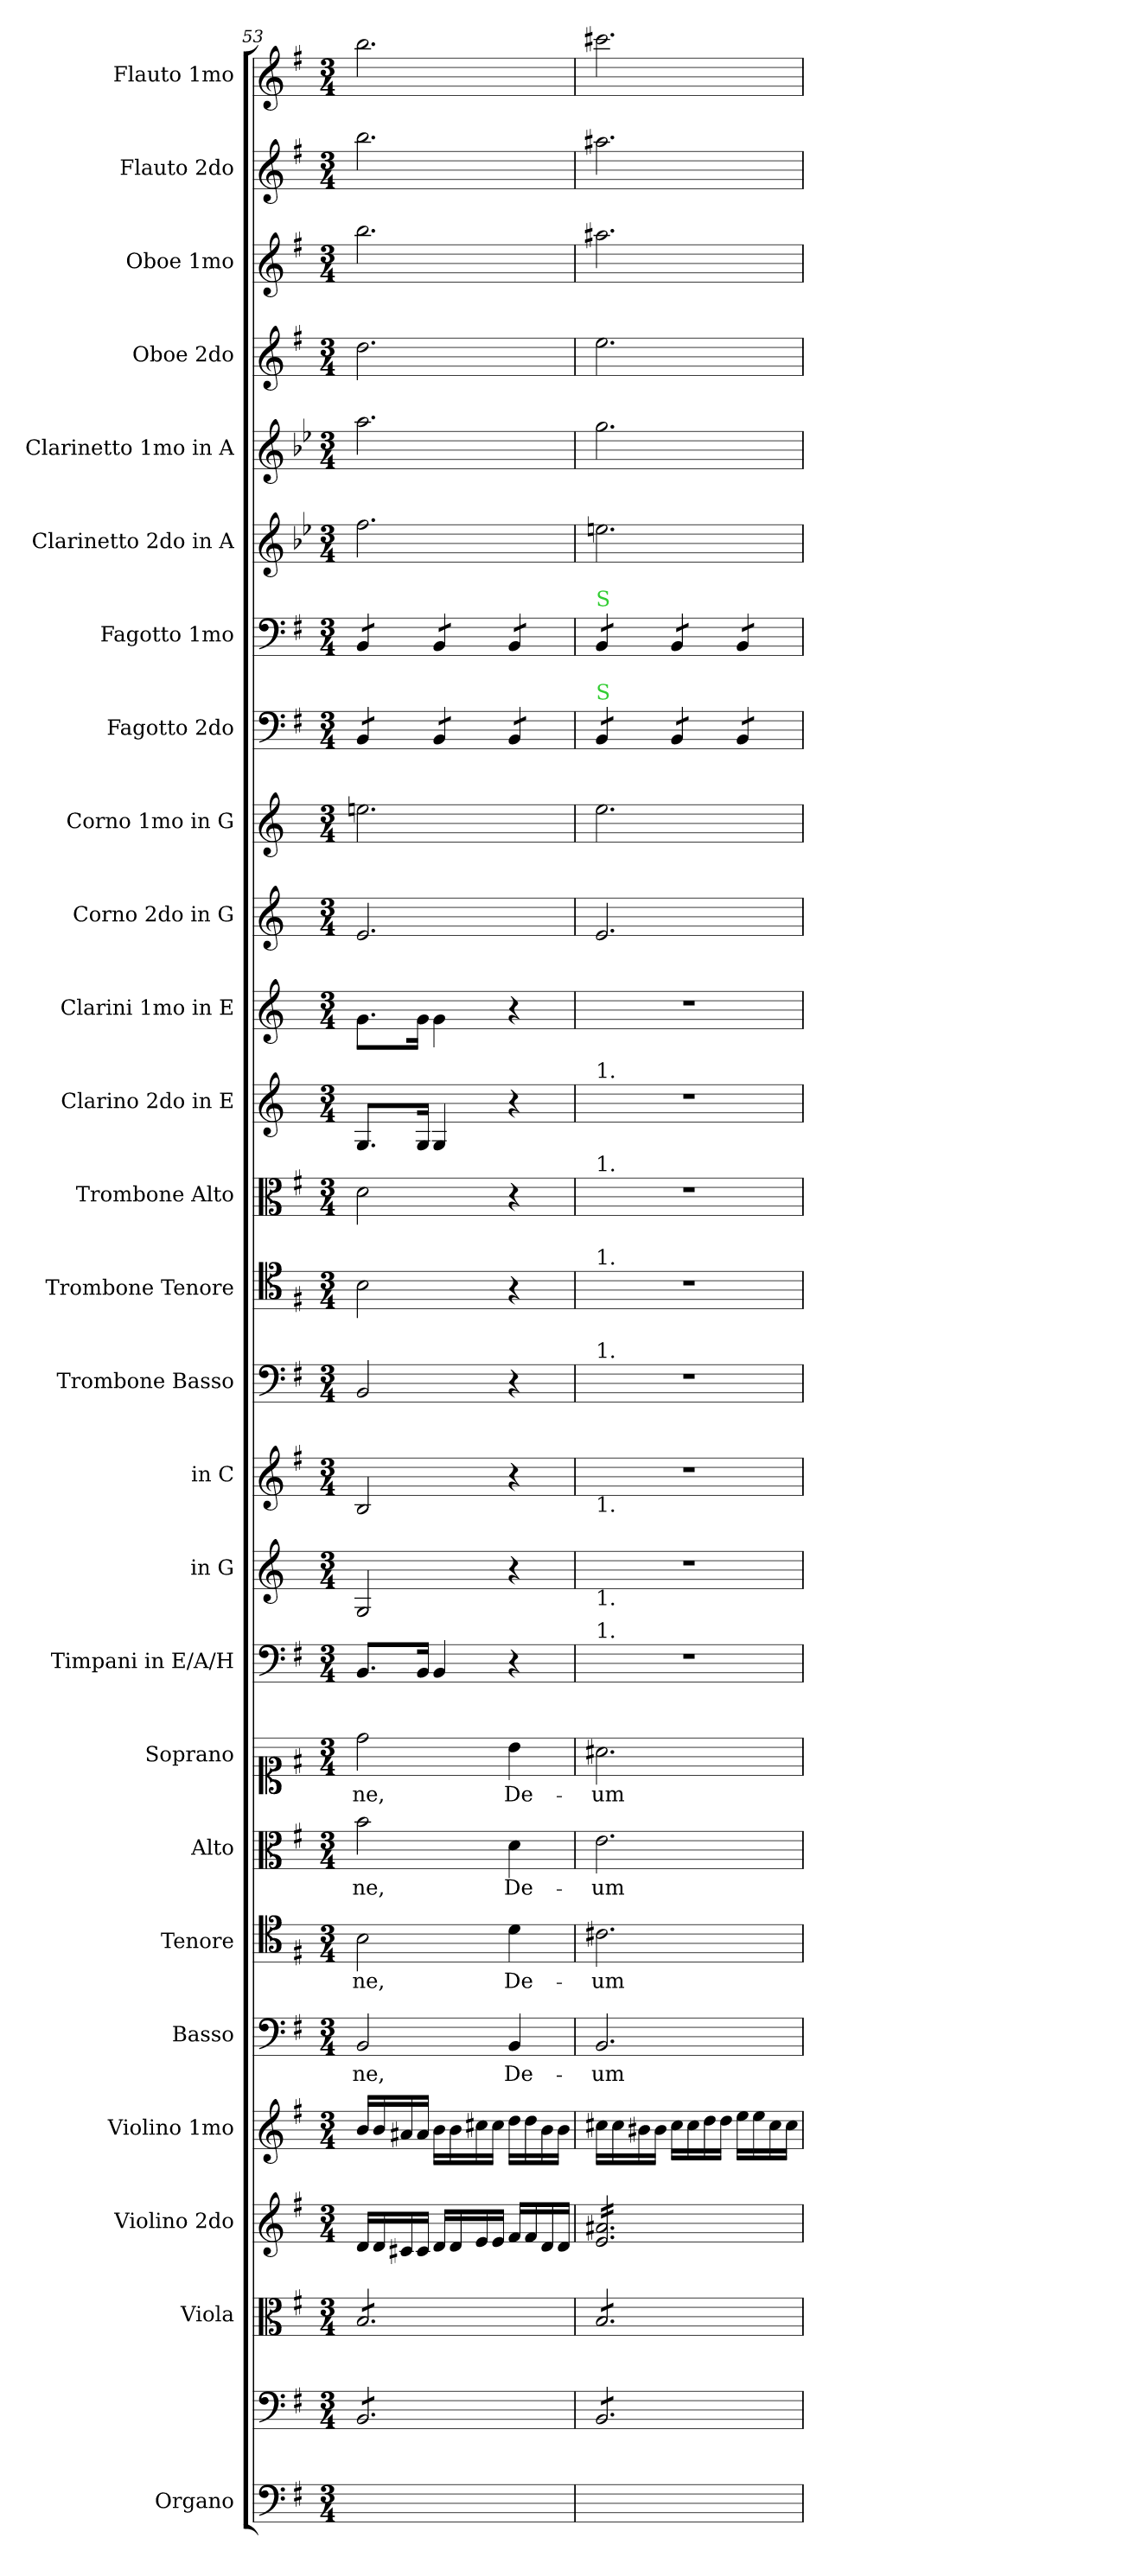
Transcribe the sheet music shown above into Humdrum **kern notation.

**kern	**kern	**kern	**kern	**kern	**kern	**text	**kern	**text	**kern	**text	**kern	**text	**kern	**kern	**kern	**kern	**kern	**kern	**kern	**kern	**kern	**kern	**kern	**kern	**kern	**kern	**kern	**kern	**kern	**kern
*part26	*part26	*part25	*part24	*part23	*part22	*part22	*part21	*part21	*part20	*part20	*part19	*part19	*part18	*part17	*part16	*part15	*part14	*part13	*part12	*part11	*part10	*part9	*part8	*part7	*part6	*part5	*part4	*part3	*part2	*part1
*staff27	*staff26	*staff25	*staff24	*staff23	*staff22	*staff22	*staff21	*staff21	*staff20	*staff20	*staff19	*staff19	*staff18	*staff17	*staff16	*staff15	*staff14	*staff13	*staff12	*staff11	*staff10	*staff9	*staff8	*staff7	*staff6	*staff5	*staff4	*staff3	*staff2	*staff1
*I"Organo	*	*I"Viola	*I"Violino 2do	*I"Violino 1mo	*I"Basso	*	*I"Tenore	*	*I"Alto	*	*I"Soprano	*	*I"Timpani in E/A/H	*I"in G	*I"in C	*I"Trombone Basso	*I"Trombone Tenore	*I"Trombone Alto	*I"Clarino 2do in E	*I"Clarini 1mo in E	*I"Corno 2do in G	*I"Corno 1mo in G	*I"Fagotto 2do	*I"Fagotto 1mo	*I"Clarinetto 2do in A	*I"Clarinetto 1mo in A	*I"Oboe 2do	*I"Oboe 1mo	*I"Flauto 2do	*I"Flauto 1mo
*I'Org	*	*I'Va	*	*	*I'B	*	*I'T	*	*I'A	*	*I'S	*	*I'Timp	*	*	*	*	*	*	*I'Clno I	*	*I'Cor I	*	*	*I'Cl II	*I'Cl I	*	*	*	*
*clefF4	*clefF4	*clefC3	*clefG2	*clefG2	*clefF4	*	*clefC4	*	*clefC3	*	*clefC1	*	*clefF4	*clefG2	*clefG2	*clefF4	*clefC4	*clefC3	*clefG2	*clefG2	*clefG2	*clefG2	*clefF4	*clefF4	*clefG2	*clefG2	*clefG2	*clefG2	*clefG2	*clefG2
*	*	*	*	*	*	*	*	*	*	*	*	*	*	*ITrd3c5	*	*	*	*	*ITrd-2c-4	*ITrd-2c-4	*ITrd3c5	*ITrd3c5	*	*	*ITrd2c3	*ITrd2c3	*	*	*	*
*k[f#]	*k[f#]	*k[f#]	*k[f#]	*k[f#]	*k[f#]	*	*k[f#]	*	*k[f#]	*	*k[f#]	*	*k[f#]	*k[f#]	*k[f#]	*k[f#]	*k[f#]	*k[f#]	*k[f#c#g#d#]	*k[f#c#g#d#]	*k[f#]	*k[f#]	*k[f#]	*k[f#]	*k[f#]	*k[f#]	*k[f#]	*k[f#]	*k[f#]	*k[f#]
*e:	*e:	*e:	*e:	*e:	*e:	*	*e:	*	*e:	*	*e:	*	*	*	*	*e:	*e:	*e:	*	*	*	*	*e:	*e:	*	*	*e:	*e:	*e:	*e:
*M3/4	*M3/4	*M3/4	*M3/4	*M3/4	*M3/4	*	*M3/4	*	*M3/4	*	*M3/4	*	*M3/4	*M3/4	*M3/4	*M3/4	*M3/4	*M3/4	*M3/4	*M3/4	*M3/4	*M3/4	*M3/4	*M3/4	*M3/4	*M3/4	*M3/4	*M3/4	*M3/4	*M3/4
=53	=53	=53	=53	=53	=53	=53	=53	=53	=53	=53	=53	=53	=53	=53	=53	=53	=53	=53	=53	=53	=53	=53	=53	=53	=53	=53	=53	=53	=53	=53
!	!	!	!	!	!	!	!	!	!	!	!	!	!	!	!	!	!	!	!	!	!	!	!	!LO:TX:a:color=limegreen:t=S	!	!	!	!	!	!
!	!	!	!	!	!	!	!	!	!	!	!	!	!	!	!	!	!	!	!	!	!	!	!LO:TX:a:color=limegreen:t=S	!	!	!	!	!	!	!
*	*tremolo	*	*	*	*	*	*	*	*	*	*	*	*	*	*	*	*	*	*	*	*	*	*	*	*	*	*	*	*	*
*	*	*tremolo	*	*	*	*	*	*	*	*	*	*	*	*	*	*	*	*	*	*	*	*	*	*	*	*	*	*	*	*
*	*	*	*	*	*	*	*	*	*	*	*	*	*	*	*	*	*	*	*	*	*	*	*tremolo	*	*	*	*	*	*	*
*	*	*	*	*	*	*	*	*	*	*	*	*	*	*	*	*	*	*	*	*	*	*	*	*tremolo	*	*	*	*	*	*
2.ryy	8BB/L	8B/L	16d/LL	16b\LL	2BB/	-ne,	2B\	-ne,	2b\	-ne,	2dd\	-ne,	8.BB/L	2D/	2B/	2BB/	2B\	2d\	8.B/L	8.b\L	2.B/	2.bn\	8BB/L	8BB/L	2.dd\	2.ff#\	2.dd\	2.bb\	2.bb\	2.bb\
.	.	.	16d/	16b\	.	.	.	.	.	.	.	.	.	.	.	.	.	.	.	.	.	.	.	.	.	.	.	.	.	.
.	8BB/	8B/	16c#X/	16a#X/	.	.	.	.	.	.	.	.	.	.	.	.	.	.	.	.	.	.	8BB/J	8BB/J	.	.	.	.	.	.
.	.	.	16c#/JJ	16a#/JJ	.	.	.	.	.	.	.	.	16BB/Jk	.	.	.	.	.	16B/Jk	16b\Jk	.	.	.	.	.	.	.	.	.	.
.	8BB/	8B/	16d/LL	16b\LL	.	.	.	.	.	.	.	.	4BB/	.	.	.	.	.	4B/	4b\	.	.	8BB/L	8BB/L	.	.	.	.	.	.
.	.	.	16d/	16b\	.	.	.	.	.	.	.	.	.	.	.	.	.	.	.	.	.	.	.	.	.	.	.	.	.	.
.	8BB/	8B/	16e/	16cc#X\	.	.	.	.	.	.	.	.	.	.	.	.	.	.	.	.	.	.	8BB/J	8BB/J	.	.	.	.	.	.
.	.	.	16e/JJ	16cc#\JJ	.	.	.	.	.	.	.	.	.	.	.	.	.	.	.	.	.	.	.	.	.	.	.	.	.	.
.	8BB/	8B/	16f#/LL	16dd\LL	4BB/	De-	4d\	De-	4d\	De-	4b\	De-	4r	4r	4r	4r	4r	4r	4r	4r	.	.	8BB/L	8BB/L	.	.	.	.	.	.
.	.	.	16f#/	16dd\	.	.	.	.	.	.	.	.	.	.	.	.	.	.	.	.	.	.	.	.	.	.	.	.	.	.
.	8BB/J	8B/J	16d/	16b\	.	.	.	.	.	.	.	.	.	.	.	.	.	.	.	.	.	.	8BB/J	8BB/J	.	.	.	.	.	.
.	.	.	16d/JJ	16b\JJ	.	.	.	.	.	.	.	.	.	.	.	.	.	.	.	.	.	.	.	.	.	.	.	.	.	.
=54	=54	=54	=54	=54	=54	=54	=54	=54	=54	=54	=54	=54	=54	=54	=54	=54	=54	=54	=54	=54	=54	=54	=54	=54	=54	=54	=54	=54	=54	=54
!	!	!	!	!	!	!	!	!	!	!	!	!	!	!	!	!	!	!	!	!	!	!	!	!LO:TX:a:color=limegreen:t=S	!	!	!	!	!	!
!	!	!	!	!	!	!	!	!	!	!	!	!	!	!	!	!	!	!	!	!	!	!	!LO:TX:a:color=limegreen:t=S	!	!	!	!	!	!	!
!	!	!	!	!	!	!	!	!	!	!	!	!	!	!	!	!	!	!	!LO:TX:a:t=1.	!	!	!	!	!	!	!	!	!	!	!
!	!	!	!	!	!	!	!	!	!	!	!	!	!	!	!	!	!	!LO:TX:a:t=1.	!	!	!	!	!	!	!	!	!	!	!	!
!	!	!	!	!	!	!	!	!	!	!	!	!	!	!	!	!	!LO:TX:a:t=1.	!	!	!	!	!	!	!	!	!	!	!	!	!
!	!	!	!	!	!	!	!	!	!	!	!	!	!	!	!	!LO:TX:a:t=1.	!	!	!	!	!	!	!	!	!	!	!	!	!	!
!	!	!	!	!	!	!	!	!	!	!	!	!	!	!	!LO:TX:b:t=1.	!	!	!	!	!	!	!	!	!	!	!	!	!	!	!
!	!	!	!	!	!	!	!	!	!	!	!	!	!	!LO:TX:b:t=1.	!	!	!	!	!	!	!	!	!	!	!	!	!	!	!	!
!	!	!	!	!	!	!	!	!	!	!	!	!	!LO:TX:a:t=1.	!	!	!	!	!	!	!	!	!	!	!	!	!	!	!	!	!
*	*	*	*tremolo	*	*	*	*	*	*	*	*	*	*	*	*	*	*	*	*	*	*	*	*	*	*	*	*	*	*	*
2.ryy	8BB/L	8B/L	16e/ 16a#X/LL	16cc#X\LL	2.BB/	-um	2.c#X\	-um	2.e\	-um	2.a#X\	-um	2.r	2.r	2.r	2.r	2.r	2.r	2.r	2.r	2.B/	2.b\	8BB/L	8BB/L	2.cc#X\	2.ee\	2.ee\	2.aa#X\	2.aa#X\	2.ccc#X\
.	.	.	16e/ 16a#X/	16cc#\	.	.	.	.	.	.	.	.	.	.	.	.	.	.	.	.	.	.	.	.	.	.	.	.	.	.
.	8BB/	8B/	16e/ 16a#X/	16b#X\	.	.	.	.	.	.	.	.	.	.	.	.	.	.	.	.	.	.	8BB/J	8BB/J	.	.	.	.	.	.
.	.	.	16e/ 16a#X/	16b#\JJ	.	.	.	.	.	.	.	.	.	.	.	.	.	.	.	.	.	.	.	.	.	.	.	.	.	.
.	8BB/	8B/	16e/ 16a#X/	16cc#\LL	.	.	.	.	.	.	.	.	.	.	.	.	.	.	.	.	.	.	8BB/L	8BB/L	.	.	.	.	.	.
.	.	.	16e/ 16a#X/	16cc#\	.	.	.	.	.	.	.	.	.	.	.	.	.	.	.	.	.	.	.	.	.	.	.	.	.	.
.	8BB/	8B/	16e/ 16a#X/	16dd\	.	.	.	.	.	.	.	.	.	.	.	.	.	.	.	.	.	.	8BB/J	8BB/J	.	.	.	.	.	.
.	.	.	16e/ 16a#X/	16dd\JJ	.	.	.	.	.	.	.	.	.	.	.	.	.	.	.	.	.	.	.	.	.	.	.	.	.	.
.	8BB/	8B/	16e/ 16a#X/	16ee\LL	.	.	.	.	.	.	.	.	.	.	.	.	.	.	.	.	.	.	8BB/L	8BB/L	.	.	.	.	.	.
.	.	.	16e/ 16a#X/	16ee\	.	.	.	.	.	.	.	.	.	.	.	.	.	.	.	.	.	.	.	.	.	.	.	.	.	.
.	8BB/J	8B/J	16e/ 16a#X/	16cc#\	.	.	.	.	.	.	.	.	.	.	.	.	.	.	.	.	.	.	8BB/J	8BB/J	.	.	.	.	.	.
*	*	*	*	*	*	*	*	*	*	*	*	*	*	*	*	*	*	*	*	*	*	*	*	*Xtremolo	*	*	*	*	*	*
*	*	*	*	*	*	*	*	*	*	*	*	*	*	*	*	*	*	*	*	*	*	*	*Xtremolo	*	*	*	*	*	*	*
*	*	*Xtremolo	*	*	*	*	*	*	*	*	*	*	*	*	*	*	*	*	*	*	*	*	*	*	*	*	*	*	*	*
*	*Xtremolo	*	*	*	*	*	*	*	*	*	*	*	*	*	*	*	*	*	*	*	*	*	*	*	*	*	*	*	*	*
.	.	.	16e/ 16a#X/JJ	16cc#\JJ	.	.	.	.	.	.	.	.	.	.	.	.	.	.	.	.	.	.	.	.	.	.	.	.	.	.
*	*	*	*Xtremolo	*	*	*	*	*	*	*	*	*	*	*	*	*	*	*	*	*	*	*	*	*	*	*	*	*	*	*
=	=	=	=	=	=	=	=	=	=	=	=	=	=	=	=	=	=	=	=	=	=	=	=	=	=	=	=	=	=	=
*-	*-	*-	*-	*-	*-	*-	*-	*-	*-	*-	*-	*-	*-	*-	*-	*-	*-	*-	*-	*-	*-	*-	*-	*-	*-	*-	*-	*-	*-	*-
